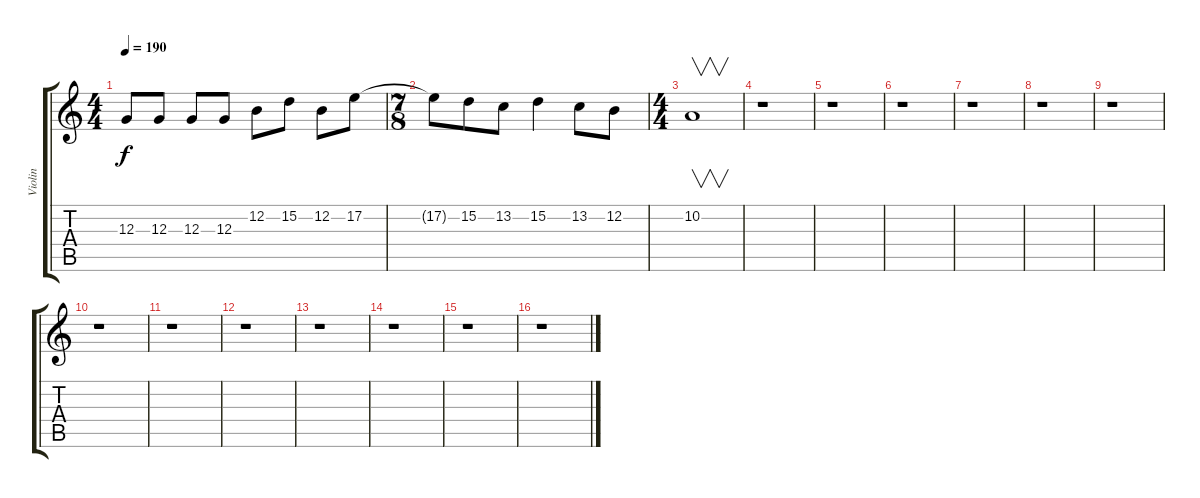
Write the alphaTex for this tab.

\track ("Violin" "Violin") {instrument violin}
\staff {score tabs}
\tuning (E4 B3 G3 D3 A2 E2) {hide}
\ts (4 4)
\tempo 190
\clef g2
\ks c
12.3{t}.8{dy f} 12.3.8 12.3.8 12.3.8 12.2.8 15.2.8 12.2.8 17.2.8 |
\ts (7 8)
17.2{t}.8 15.2.8 13.2.8 15.2.4 13.2.8 12.2.8 |
\ts (4 4)
10.2.1{v} |
r.1 |
r.1 |
r.1 |
r.1 |
r.1 |
r.1 |
r.1 |
r.1 |
r.1 |
r.1 |
r.1 |
r.1 |
r.1
